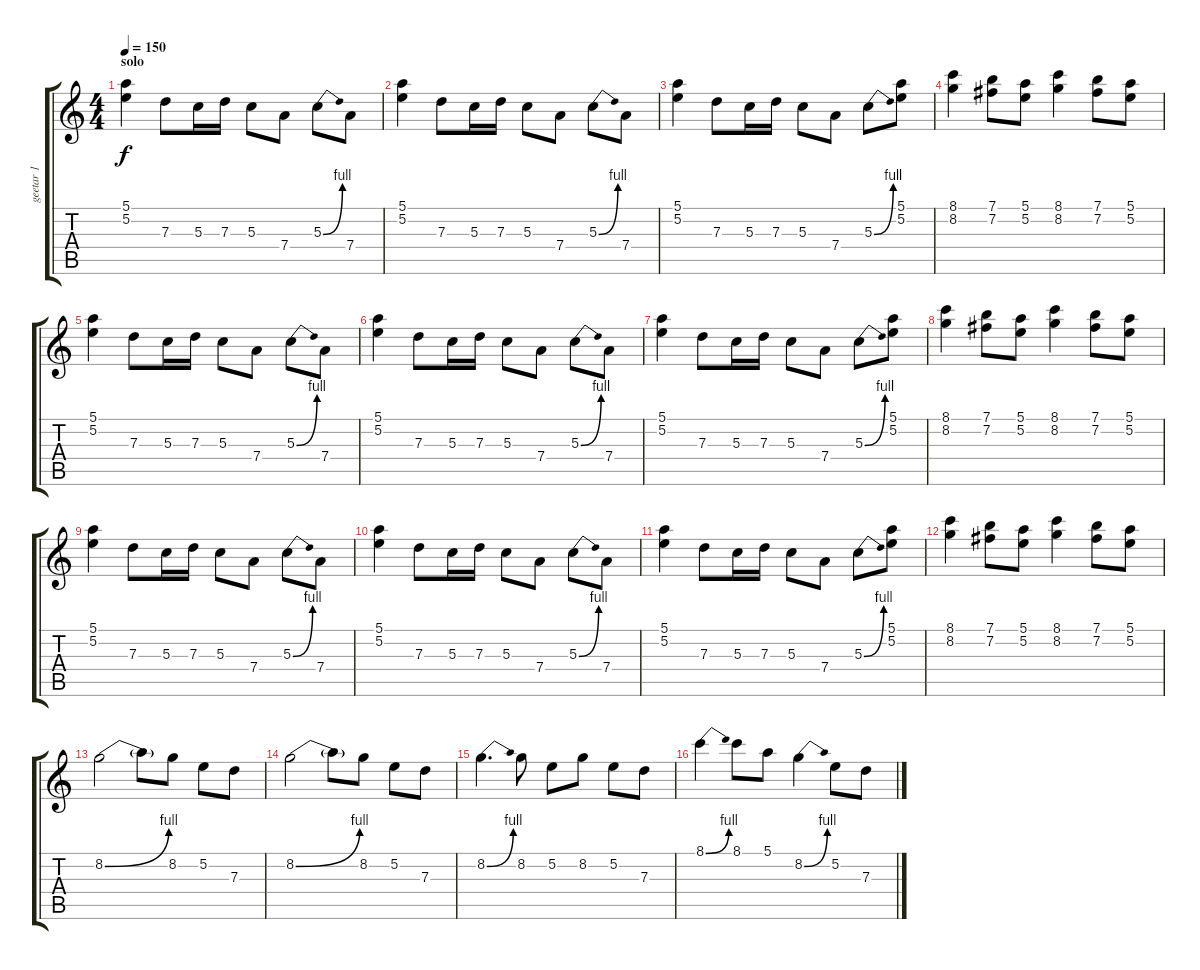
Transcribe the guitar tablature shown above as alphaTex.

\track ("geetar 1" "geetar 1") {instrument distortionguitar}
\staff {score tabs}
\tuning (E4 B3 G3 D3 A2 E2) {hide}
\ts (4 4)
\section ("" "solo")
\tempo 150
\clef g2
\ks c
(5.1 5.2).4{dy f} 7.3.8 5.3.16 7.3.16 5.3.8 7.4.8 5.3{be (bend 0 0 60 4)}.8 7.4.8 |
(5.1 5.2).4 7.3.8 5.3.16 7.3.16 5.3.8 7.4.8 5.3{be (bend 0 0 60 4)}.8 7.4.8 |
(5.1 5.2).4 7.3.8 5.3.16 7.3.16 5.3.8 7.4.8 5.3{be (bend 0 0 60 4)}.8 (5.1 5.2).8 |
(8.1 8.2).4 (7.1 7.2).8 (5.1 5.2).8 (8.1 8.2).4 (7.1 7.2).8 (5.1 5.2).8 |
(5.1 5.2).4 7.3.8 5.3.16 7.3.16 5.3.8 7.4.8 5.3{be (bend 0 0 60 4)}.8 7.4.8 |
(5.1 5.2).4 7.3.8 5.3.16 7.3.16 5.3.8 7.4.8 5.3{be (bend 0 0 60 4)}.8 7.4.8 |
(5.1 5.2).4 7.3.8 5.3.16 7.3.16 5.3.8 7.4.8 5.3{be (bend 0 0 60 4)}.8 (5.1 5.2).8 |
(8.1 8.2).4 (7.1 7.2).8 (5.1 5.2).8 (8.1 8.2).4 (7.1 7.2).8 (5.1 5.2).8 |
(5.1 5.2).4 7.3.8 5.3.16 7.3.16 5.3.8 7.4.8 5.3{be (bend 0 0 60 4)}.8 7.4.8 |
(5.1 5.2).4 7.3.8 5.3.16 7.3.16 5.3.8 7.4.8 5.3{be (bend 0 0 60 4)}.8 7.4.8 |
(5.1 5.2).4 7.3.8 5.3.16 7.3.16 5.3.8 7.4.8 5.3{be (bend 0 0 60 4)}.8 (5.1 5.2).8 |
(8.1 8.2).4 (7.1 7.2).8 (5.1 5.2).8 (8.1 8.2).4 (7.1 7.2).8 (5.1 5.2).8 |
8.2{be (bend 0 0 60 4)}.2 8.2{t}.8 8.2.8 5.2.8 7.3.8 |
8.2{be (bend 0 0 60 4)}.2 8.2{t}.8 8.2.8 5.2.8 7.3.8 |
8.2{be (bend 0 0 60 4)}.4{d} 8.2.8 5.2.8 8.2.8 5.2.8 7.3.8 |
8.1{be (bend 0 0 60 4)}.4 8.1.8 5.1.8 8.2{be (bend 0 0 60 4)}.4 5.2.8 7.3.8
